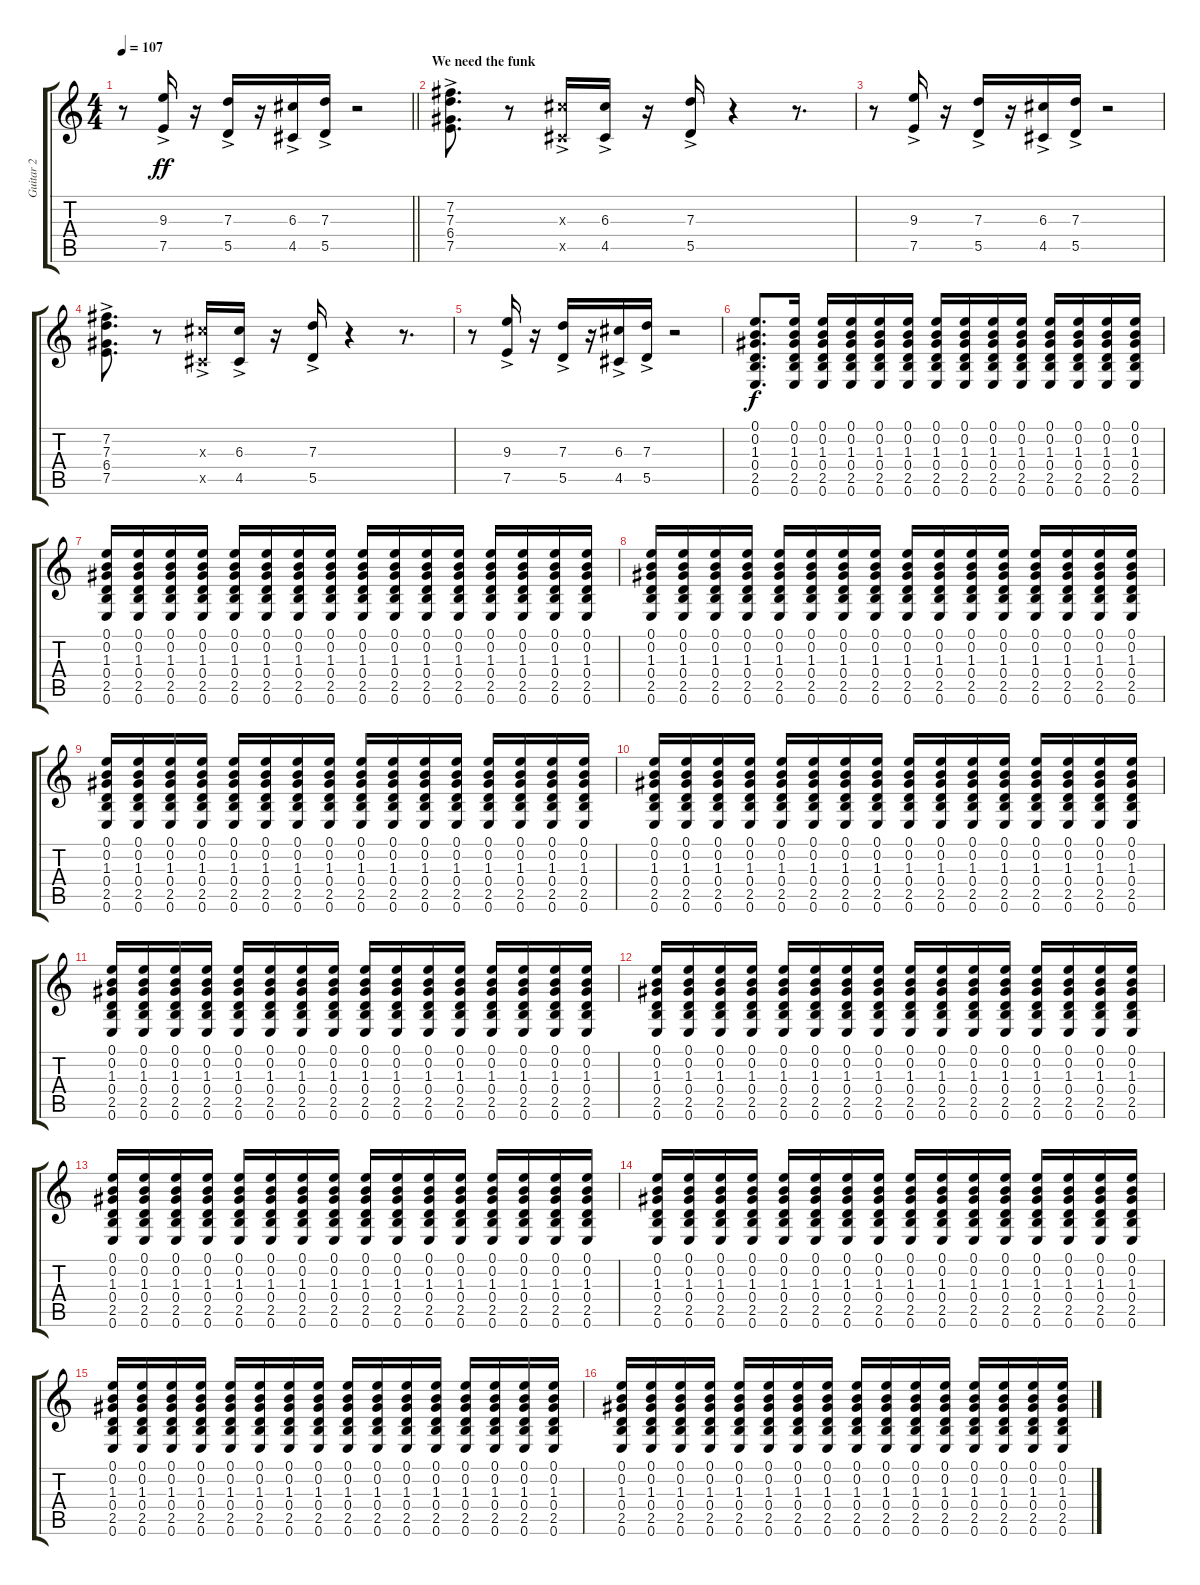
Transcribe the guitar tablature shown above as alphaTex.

\track ("Guitar 2" "Guitar 2") {instrument electricguitarjazz}
\staff {score tabs}
\tuning (E4 B3 G3 D3 A2 E2) {hide}
\ts (4 4)
\tempo 107
\clef g2
\barLineRight lightlight
\ks c
r.8{dy ff} (9.3{ac} 7.5{ac}).16 r.16 (7.3{ac} 5.5{ac}).16 r.16 (6.3{ac} 4.5{ac}).16 (7.3{ac} 5.5{ac}).16 r.2 |
\section ("" "We need the funk")
(7.2{ac} 7.3{ac} 6.4{ac} 7.5{ac}).8{d} r.8 (6.3{ac x} 4.5{ac x}).16 (6.3{ac} 4.5{ac}).16 r.16 (7.3{ac} 5.5{ac}).16 r.4 r.8{d} |
r.8 (9.3{ac} 7.5{ac}).16 r.16 (7.3{ac} 5.5{ac}).16 r.16 (6.3{ac} 4.5{ac}).16 (7.3{ac} 5.5{ac}).16 r.2 |
(7.2{ac} 7.3{ac} 6.4{ac} 7.5{ac}).8{d} r.8 (6.3{ac x} 4.5{ac x}).16 (6.3{ac} 4.5{ac}).16 r.16 (7.3{ac} 5.5{ac}).16 r.4 r.8{d} |
r.8 (9.3{ac} 7.5{ac}).16 r.16 (7.3{ac} 5.5{ac}).16 r.16 (6.3{ac} 4.5{ac}).16 (7.3{ac} 5.5{ac}).16 r.2 |
(0.1 0.2 1.3 0.4 2.5 0.6).8{d dy f} (0.1 0.2 1.3 0.4 2.5 0.6).16 (0.1 0.2 1.3 0.4 2.5 0.6).16 (0.1 0.2 1.3 0.4 2.5 0.6).16 (0.1 0.2 1.3 0.4 2.5 0.6).16 (0.1 0.2 1.3 0.4 2.5 0.6).16 (0.1 0.2 1.3 0.4 2.5 0.6).16 (0.1 0.2 1.3 0.4 2.5 0.6).16 (0.1 0.2 1.3 0.4 2.5 0.6).16 (0.1 0.2 1.3 0.4 2.5 0.6).16 (0.1 0.2 1.3 0.4 2.5 0.6).16 (0.1 0.2 1.3 0.4 2.5 0.6).16 (0.1 0.2 1.3 0.4 2.5 0.6).16 (0.1 0.2 1.3 0.4 2.5 0.6).16 |
(0.1 0.2 1.3 0.4 2.5 0.6).16 (0.1 0.2 1.3 0.4 2.5 0.6).16 (0.1 0.2 1.3 0.4 2.5 0.6).16 (0.1 0.2 1.3 0.4 2.5 0.6).16 (0.1 0.2 1.3 0.4 2.5 0.6).16 (0.1 0.2 1.3 0.4 2.5 0.6).16 (0.1 0.2 1.3 0.4 2.5 0.6).16 (0.1 0.2 1.3 0.4 2.5 0.6).16 (0.1 0.2 1.3 0.4 2.5 0.6).16 (0.1 0.2 1.3 0.4 2.5 0.6).16 (0.1 0.2 1.3 0.4 2.5 0.6).16 (0.1 0.2 1.3 0.4 2.5 0.6).16 (0.1 0.2 1.3 0.4 2.5 0.6).16 (0.1 0.2 1.3 0.4 2.5 0.6).16 (0.1 0.2 1.3 0.4 2.5 0.6).16 (0.1 0.2 1.3 0.4 2.5 0.6).16 |
(0.1 0.2 1.3 0.4 2.5 0.6).16 (0.1 0.2 1.3 0.4 2.5 0.6).16 (0.1 0.2 1.3 0.4 2.5 0.6).16 (0.1 0.2 1.3 0.4 2.5 0.6).16 (0.1 0.2 1.3 0.4 2.5 0.6).16 (0.1 0.2 1.3 0.4 2.5 0.6).16 (0.1 0.2 1.3 0.4 2.5 0.6).16 (0.1 0.2 1.3 0.4 2.5 0.6).16 (0.1 0.2 1.3 0.4 2.5 0.6).16 (0.1 0.2 1.3 0.4 2.5 0.6).16 (0.1 0.2 1.3 0.4 2.5 0.6).16 (0.1 0.2 1.3 0.4 2.5 0.6).16 (0.1 0.2 1.3 0.4 2.5 0.6).16 (0.1 0.2 1.3 0.4 2.5 0.6).16 (0.1 0.2 1.3 0.4 2.5 0.6).16 (0.1 0.2 1.3 0.4 2.5 0.6).16 |
(0.1 0.2 1.3 0.4 2.5 0.6).16 (0.1 0.2 1.3 0.4 2.5 0.6).16 (0.1 0.2 1.3 0.4 2.5 0.6).16 (0.1 0.2 1.3 0.4 2.5 0.6).16 (0.1 0.2 1.3 0.4 2.5 0.6).16 (0.1 0.2 1.3 0.4 2.5 0.6).16 (0.1 0.2 1.3 0.4 2.5 0.6).16 (0.1 0.2 1.3 0.4 2.5 0.6).16 (0.1 0.2 1.3 0.4 2.5 0.6).16 (0.1 0.2 1.3 0.4 2.5 0.6).16 (0.1 0.2 1.3 0.4 2.5 0.6).16 (0.1 0.2 1.3 0.4 2.5 0.6).16 (0.1 0.2 1.3 0.4 2.5 0.6).16 (0.1 0.2 1.3 0.4 2.5 0.6).16 (0.1 0.2 1.3 0.4 2.5 0.6).16 (0.1 0.2 1.3 0.4 2.5 0.6).16 |
(0.1 0.2 1.3 0.4 2.5 0.6).16 (0.1 0.2 1.3 0.4 2.5 0.6).16 (0.1 0.2 1.3 0.4 2.5 0.6).16 (0.1 0.2 1.3 0.4 2.5 0.6).16 (0.1 0.2 1.3 0.4 2.5 0.6).16 (0.1 0.2 1.3 0.4 2.5 0.6).16 (0.1 0.2 1.3 0.4 2.5 0.6).16 (0.1 0.2 1.3 0.4 2.5 0.6).16 (0.1 0.2 1.3 0.4 2.5 0.6).16 (0.1 0.2 1.3 0.4 2.5 0.6).16 (0.1 0.2 1.3 0.4 2.5 0.6).16 (0.1 0.2 1.3 0.4 2.5 0.6).16 (0.1 0.2 1.3 0.4 2.5 0.6).16 (0.1 0.2 1.3 0.4 2.5 0.6).16 (0.1 0.2 1.3 0.4 2.5 0.6).16 (0.1 0.2 1.3 0.4 2.5 0.6).16 |
(0.1 0.2 1.3 0.4 2.5 0.6).16 (0.1 0.2 1.3 0.4 2.5 0.6).16 (0.1 0.2 1.3 0.4 2.5 0.6).16 (0.1 0.2 1.3 0.4 2.5 0.6).16 (0.1 0.2 1.3 0.4 2.5 0.6).16 (0.1 0.2 1.3 0.4 2.5 0.6).16 (0.1 0.2 1.3 0.4 2.5 0.6).16 (0.1 0.2 1.3 0.4 2.5 0.6).16 (0.1 0.2 1.3 0.4 2.5 0.6).16 (0.1 0.2 1.3 0.4 2.5 0.6).16 (0.1 0.2 1.3 0.4 2.5 0.6).16 (0.1 0.2 1.3 0.4 2.5 0.6).16 (0.1 0.2 1.3 0.4 2.5 0.6).16 (0.1 0.2 1.3 0.4 2.5 0.6).16 (0.1 0.2 1.3 0.4 2.5 0.6).16 (0.1 0.2 1.3 0.4 2.5 0.6).16 |
(0.1 0.2 1.3 0.4 2.5 0.6).16 (0.1 0.2 1.3 0.4 2.5 0.6).16 (0.1 0.2 1.3 0.4 2.5 0.6).16 (0.1 0.2 1.3 0.4 2.5 0.6).16 (0.1 0.2 1.3 0.4 2.5 0.6).16 (0.1 0.2 1.3 0.4 2.5 0.6).16 (0.1 0.2 1.3 0.4 2.5 0.6).16 (0.1 0.2 1.3 0.4 2.5 0.6).16 (0.1 0.2 1.3 0.4 2.5 0.6).16 (0.1 0.2 1.3 0.4 2.5 0.6).16 (0.1 0.2 1.3 0.4 2.5 0.6).16 (0.1 0.2 1.3 0.4 2.5 0.6).16 (0.1 0.2 1.3 0.4 2.5 0.6).16 (0.1 0.2 1.3 0.4 2.5 0.6).16 (0.1 0.2 1.3 0.4 2.5 0.6).16 (0.1 0.2 1.3 0.4 2.5 0.6).16 |
(0.1 0.2 1.3 0.4 2.5 0.6).16 (0.1 0.2 1.3 0.4 2.5 0.6).16 (0.1 0.2 1.3 0.4 2.5 0.6).16 (0.1 0.2 1.3 0.4 2.5 0.6).16 (0.1 0.2 1.3 0.4 2.5 0.6).16 (0.1 0.2 1.3 0.4 2.5 0.6).16 (0.1 0.2 1.3 0.4 2.5 0.6).16 (0.1 0.2 1.3 0.4 2.5 0.6).16 (0.1 0.2 1.3 0.4 2.5 0.6).16 (0.1 0.2 1.3 0.4 2.5 0.6).16 (0.1 0.2 1.3 0.4 2.5 0.6).16 (0.1 0.2 1.3 0.4 2.5 0.6).16 (0.1 0.2 1.3 0.4 2.5 0.6).16 (0.1 0.2 1.3 0.4 2.5 0.6).16 (0.1 0.2 1.3 0.4 2.5 0.6).16 (0.1 0.2 1.3 0.4 2.5 0.6).16 |
(0.1 0.2 1.3 0.4 2.5 0.6).16 (0.1 0.2 1.3 0.4 2.5 0.6).16 (0.1 0.2 1.3 0.4 2.5 0.6).16 (0.1 0.2 1.3 0.4 2.5 0.6).16 (0.1 0.2 1.3 0.4 2.5 0.6).16 (0.1 0.2 1.3 0.4 2.5 0.6).16 (0.1 0.2 1.3 0.4 2.5 0.6).16 (0.1 0.2 1.3 0.4 2.5 0.6).16 (0.1 0.2 1.3 0.4 2.5 0.6).16 (0.1 0.2 1.3 0.4 2.5 0.6).16 (0.1 0.2 1.3 0.4 2.5 0.6).16 (0.1 0.2 1.3 0.4 2.5 0.6).16 (0.1 0.2 1.3 0.4 2.5 0.6).16 (0.1 0.2 1.3 0.4 2.5 0.6).16 (0.1 0.2 1.3 0.4 2.5 0.6).16 (0.1 0.2 1.3 0.4 2.5 0.6).16 |
(0.1 0.2 1.3 0.4 2.5 0.6).16 (0.1 0.2 1.3 0.4 2.5 0.6).16 (0.1 0.2 1.3 0.4 2.5 0.6).16 (0.1 0.2 1.3 0.4 2.5 0.6).16 (0.1 0.2 1.3 0.4 2.5 0.6).16 (0.1 0.2 1.3 0.4 2.5 0.6).16 (0.1 0.2 1.3 0.4 2.5 0.6).16 (0.1 0.2 1.3 0.4 2.5 0.6).16 (0.1 0.2 1.3 0.4 2.5 0.6).16 (0.1 0.2 1.3 0.4 2.5 0.6).16 (0.1 0.2 1.3 0.4 2.5 0.6).16 (0.1 0.2 1.3 0.4 2.5 0.6).16 (0.1 0.2 1.3 0.4 2.5 0.6).16 (0.1 0.2 1.3 0.4 2.5 0.6).16 (0.1 0.2 1.3 0.4 2.5 0.6).16 (0.1 0.2 1.3 0.4 2.5 0.6).16 |
(0.1 0.2 1.3 0.4 2.5 0.6).16 (0.1 0.2 1.3 0.4 2.5 0.6).16 (0.1 0.2 1.3 0.4 2.5 0.6).16 (0.1 0.2 1.3 0.4 2.5 0.6).16 (0.1 0.2 1.3 0.4 2.5 0.6).16 (0.1 0.2 1.3 0.4 2.5 0.6).16 (0.1 0.2 1.3 0.4 2.5 0.6).16 (0.1 0.2 1.3 0.4 2.5 0.6).16 (0.1 0.2 1.3 0.4 2.5 0.6).16 (0.1 0.2 1.3 0.4 2.5 0.6).16 (0.1 0.2 1.3 0.4 2.5 0.6).16 (0.1 0.2 1.3 0.4 2.5 0.6).16 (0.1 0.2 1.3 0.4 2.5 0.6).16 (0.1 0.2 1.3 0.4 2.5 0.6).16 (0.1 0.2 1.3 0.4 2.5 0.6).16 (0.1 0.2 1.3 0.4 2.5 0.6).16
